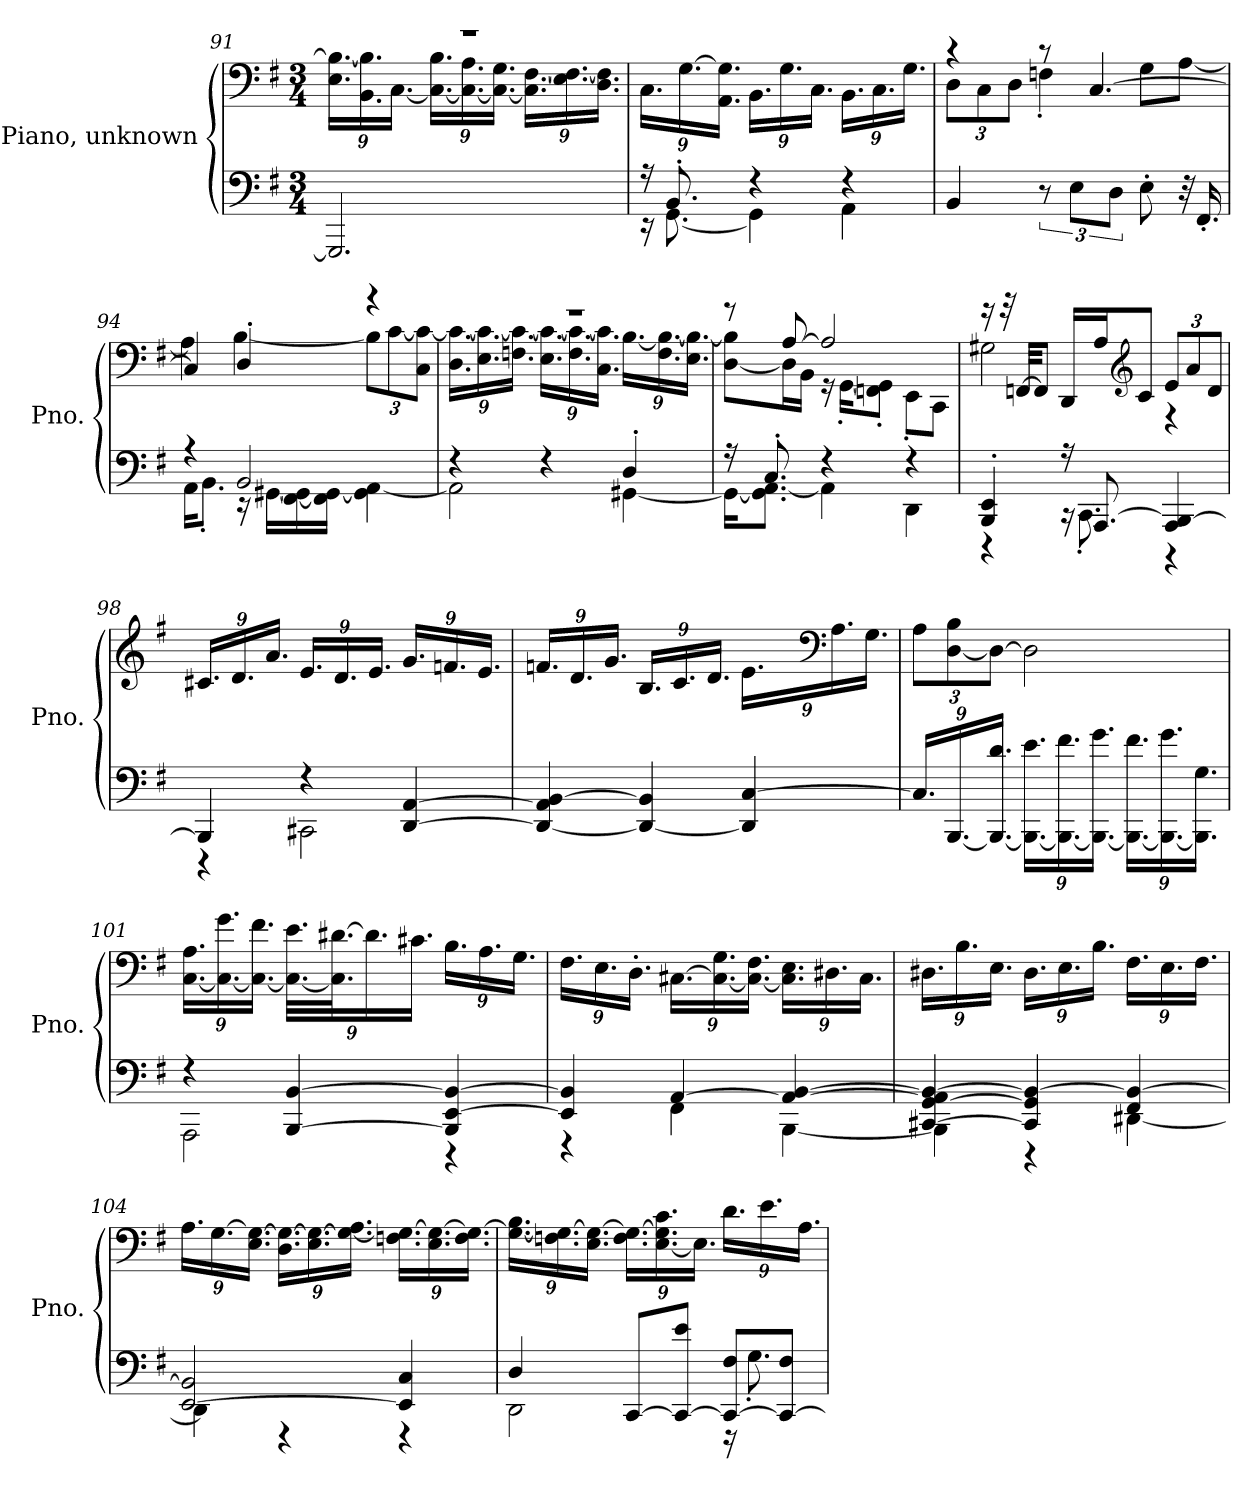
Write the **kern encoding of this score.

**kern	**kern
*part1	*part1
*staff2	*staff1
*I"Piano, unknown	*
*I'Pno.	*
*clefF4	*clefF4
*k[f#]	*k[f#]
*M3/4	*M3/4
=91	=91
*	*^
*	*	*Xbrackettup
2.GGG/]	2.r	18.E\ 18.B\_LL
.	.	18.BB\ 18.B\]
.	.	[18.C\JJ
.	.	18.C\_ 18.B\LL
.	.	18.C\_ 18.A\
.	.	18.C\_ 18.G\JJ
.	.	18.C\] [18.F#\LL
.	.	18.E\ 18.F#\_
.	.	18.D\ 18.F#\]JJ
*	*v	*v
!!LO:LB:g=z
=92	=92
*^	*
16r	16r	18.C\LL
8.BB'/	[8.GG\	.
.	.	[18.G\
.	.	18.AA\ 18.G\]JJ
4r	4GG\]	18.BB\LL
.	.	18.G\
.	.	18.C\JJ
4r	4AA\	18.BB\LL
.	.	18.C\
.	.	18.G\JJ
*v	*v	*
=93	=93
*	*^
4BB/	4r	12D\L
.	.	12C\
.	.	12D\J
12r	8r	4Fn'\
12E\L	.	.
.	[4.C/	.
12D\J	.	.
8E'\	.	8G\L
32r	.	[8A\J
16.FF#'/	.	.
=94	=94	=94
*^	*	*
4r	16AA\KL	4C/]	4A\]
.	8.BB'\J	.	.
2BB/	16r	4D'/	[4B\
.	[16GG#X\LL	.	.
.	[16FF#\ 16GG#\]	.	.
.	16FF#\] [16GG#\JJ	.	.
.	4GG#\] [4AA\	4r	12B\L]
.	.	.	[12c\
.	.	.	12C\ 12c\_J
!!LO:PB:g=z	!!
=95	=95	=95	=95
4r	2AA\]	2.r	18.D\ 18.c\_LL
.	.	.	18.E\ 18.c\_
.	.	.	18.Fn\ 18.c\_JJ
4r	.	.	18.E\ 18.c\_LL
.	.	.	18.F\ 18.c\_
.	.	.	18.C\ 18.c\]JJ
4D'/	[4GG#X\	.	[18.B\LL
.	.	.	18.F\ 18.B\_
.	.	.	18.E\ 18.B\_JJ
=96	=96	=96	=96
16r	16GG#\KL_	8r	[8D\ 8B\]L
8.C'/	8.GG#\] [8.AA\J	.	.
.	.	[8A/	16D\L]
.	.	.	16BB\JJ
4r	4AA\]	2A/]	16r
.	.	.	[16GG'\KL
.	.	.	8FFn\' 8GG\]'J
4r	4DD\	.	8EE'\L
.	.	.	8CC\J
=97	=97	=97	=97
4BBB/' 4EE/'	4r	16r	2G#X\
.	.	32r	.
.	.	[32FFn/KKL	.
.	.	8FF/J]	.
16r	16r	16DD/LL	.
[8.AAA/	8.CC'\	16A/J	.
*	*	*clefG2	*
.	.	8c/J	.
4AAA/] [4BBB/	4r	12e/L	4r
.	.	12a/	.
.	.	12d/J	.
*	*	*v	*v
!!LO:LB:g=z
=98	=98	=98
4BBB/]	4r	18.c#X/LL
.	.	18.d/
.	.	18.a/JJ
4r	2CC#X\	18.e/LL
.	.	18.d/
.	.	18.e/JJ
[4DD/ [4AA/	.	18.g/LL
.	.	18.fn/
.	.	18.e/JJ
*v	*v	*
=99	=99
4DD/_ 4AA/] [4BB/	18.fn/LL
.	18.d/
.	18.g/JJ
4DD/_ 4BB/]	18.B/LL
.	18.c/
.	18.d/JJ
4DD/] [4C/	18.e\LL
*	*clefF4
.	18.A\
.	18.G\JJ
!!LO:LB:g=z
=100	=100
*Xbrackettup	*
18.C/LL]	12A\L
[18.BBB/	[12D\ 12B\
18.BBB/_ 18.d/JJ	12D\J_
18.BBB\_ 18.e\LL	2D\]
18.BBB\_ 18.f#\	.
18.BBB\_ 18.g\JJ	.
18.BBB\_ 18.f#\LL	.
18.BBB\_ 18.g\	.
18.BBB\] 18.G\JJ	.
=101	=101
*^	*
4r	2AAA\	[18.C\ 18.A\LL
.	.	18.C\_ 18.g\
.	.	18.C\_ 18.f#\JJ
[4BBB/ [4BB/	.	36.C\_ 36.e\LLL
.	.	36.C\] [36.d#X\J
.	.	18.d#\]
.	.	18.c#X\JJ
4BBB/] [4EE/ 4BB/_	4r	18.B\LL
.	.	18.A\
.	.	18.G\JJ
!!LO:LB:g=z
=102	=102	=102
4EE/] 4BB/]	4r	18.F#\LL
.	.	18.E\
.	.	18.D'\JJ
[4AA/	4FF#\	[18.C#X\LL
.	.	18.C#\_ 18.G\
.	.	18.C#\_ 18.F#\JJ
4AA/_ [4BB/	[4BBB\	18.C#\] 18.E\LL
.	.	18.D#X\
.	.	18.C#\JJ
=103	=103	=103
[4CC#X/ [4GG/ 4AA/] 4BB/_	4BBB\]	18.D#X\LL
.	.	18.B\
.	.	18.E\JJ
4CC#/] 4GG/] 4BB/_	4r	18.D#\LL
.	.	18.E\
.	.	18.B\JJ
4FF#/ 4BB/_	[4DD#X\	18.F#\LL
.	.	18.E\
.	.	18.F#\JJ
!!LO:LB:g=z
=104	=104	=104
[2EE/ 2BB/]	4DD#\]	18.A\LL
.	.	[18.G\
.	.	18.E\ 18.G\_JJ
.	4r	18.D\ 18.G\_LL
.	.	18.E\ 18.G\_
.	.	18.G\_ 18.A\JJ
4EE/] 4C/	4r	18.Fn\ 18.G\_LL
.	.	18.E\ 18.G\_
.	.	18.F\ 18.G\_JJ
=105	=105	=105
4D/	2DD\	18.G\_ 18.B\LL
.	.	18.Fn\ 18.G\_
.	.	18.E\ 18.G\_JJ
[8CC/L	.	18.F\ 18.G\_LL
.	.	[18.E\ 18.G\] 18.c\
8CC/_ 8e/J	.	.
.	.	18.E\JJ]
8CC/_ 8F#/L	16r	18.d\LL
.	8.G'\	.
.	.	18.e\
8CC/_ 8F#/J	.	.
.	.	18.A\JJ
*v	*v	*
=	=
*-	*-
